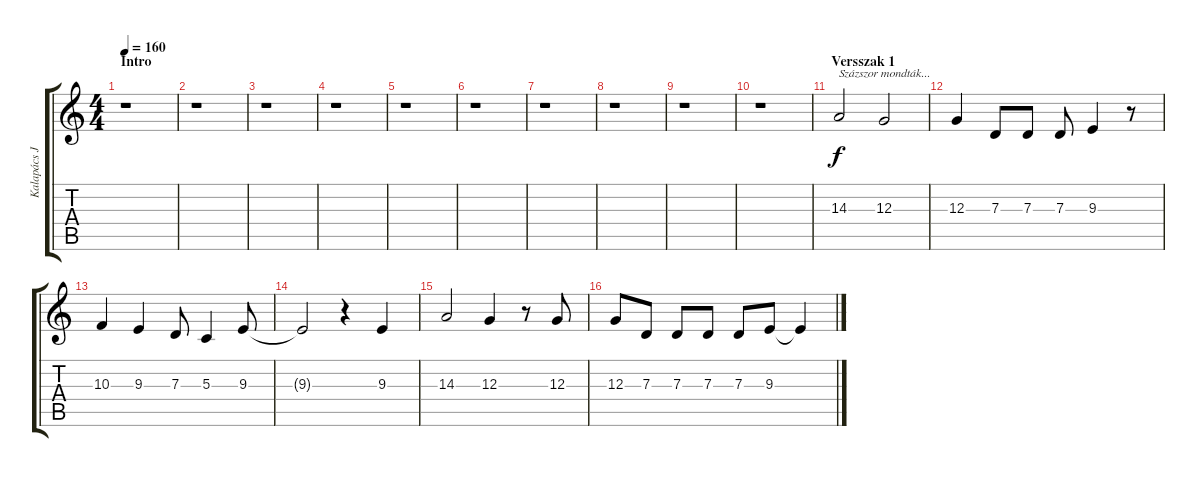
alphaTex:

\track ("Kalapács József" "Kalapács J") {instrument bassoon}
\staff {score tabs}
\tuning (E4 B3 G3 D3 A2 E2) {hide}
\ts (4 4)
\section ("" "Intro")
\tempo 160
\clef g2
\ks c
r.1{dy f instrument bassoon} |
r.1 |
r.1 |
r.1 |
r.1 |
r.1 |
r.1 |
r.1 |
r.1 |
r.1 |
\section ("" "Versszak 1")
14.3.2{txt "Százszor mondták..."} 12.3.2 |
12.3.4 7.3.8 7.3.8 7.3.8 9.3.4 r.8 |
10.3.4 9.3.4 7.3.8 5.3.4 9.3.8 |
9.3{t}.2 r.4 9.3.4 |
14.3.2 12.3.4 r.8 12.3.8 |
12.3.8 7.3.8 7.3.8 7.3.8 7.3.8 9.3.8 9.3{t}.4
